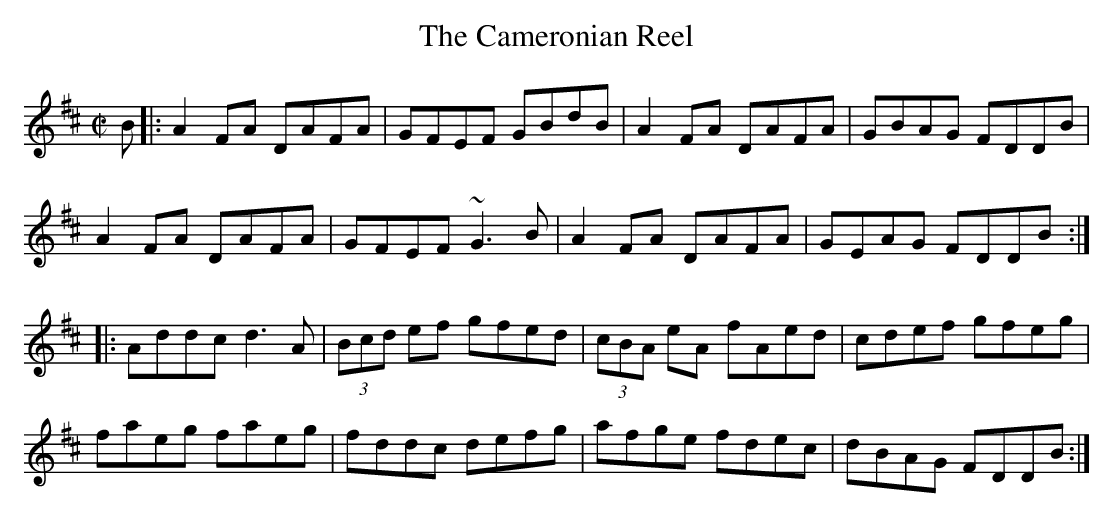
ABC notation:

X:1
T:Cameronian Reel, The
M:C|
L:1/8
K:D
B[|:A2FA DAFA|GFEF GBdB|A2FA DAFA|GBAG FDDB|!
A2FA DAFA|GFEF ~G3B|A2FA DAFA|GEAG FDDB:|!
|:Addc d3A|(3Bcd ef gfed|(3cBA eA fAed|cdef gfeg|!
faeg faeg|fddc defg|afge fdec|dBAG FDDB:|]!
